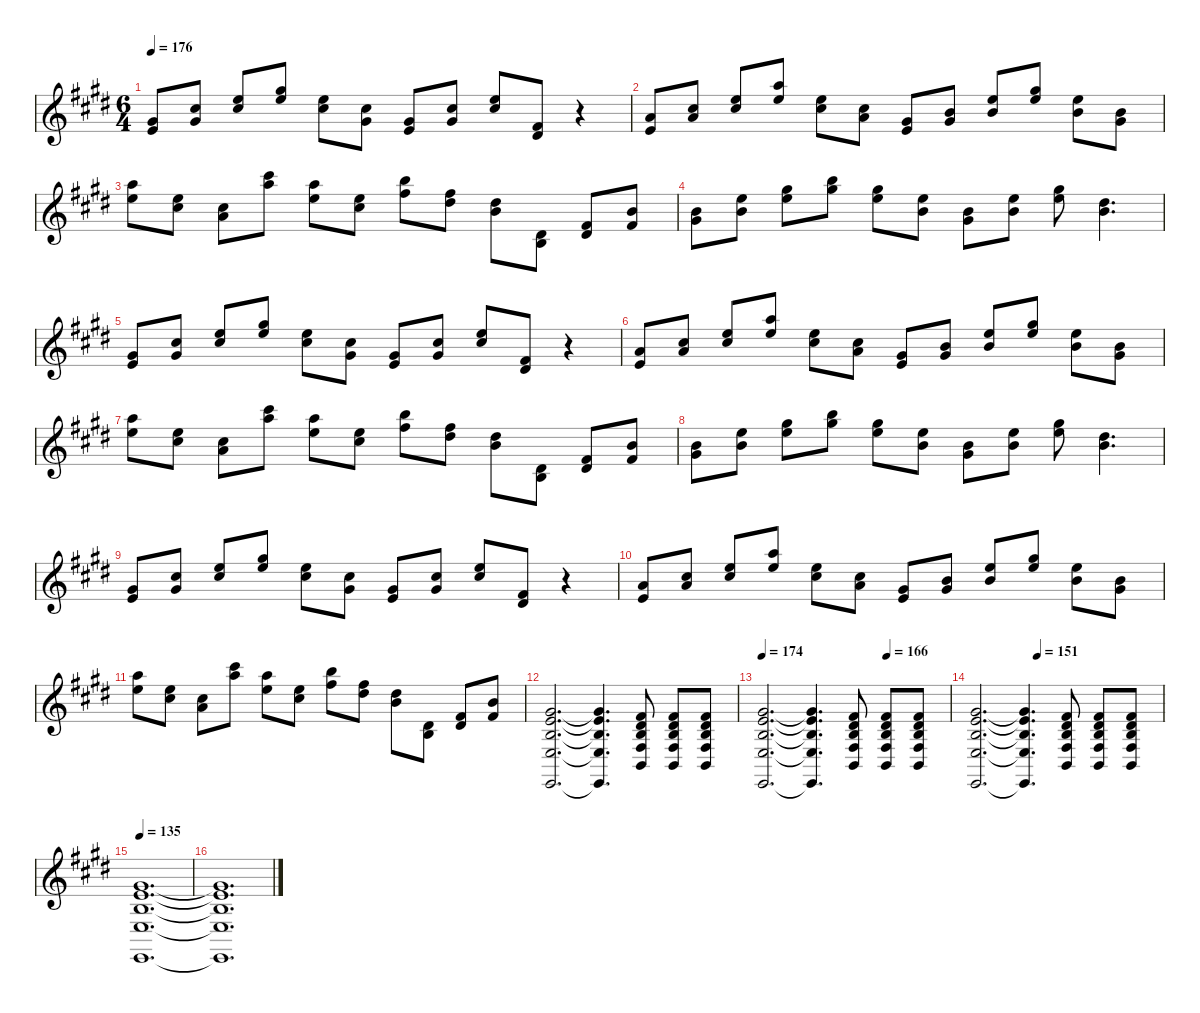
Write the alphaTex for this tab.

\defaultSystemsLayout 4
\hideDynamics
\bracketExtendMode nobrackets
\singleTrackTrackNamePolicy hidden
\multiTrackTrackNamePolicy hidden
\firstSystemTrackNameMode fullname
\firstSystemTrackNameOrientation horizontal
\otherSystemsTrackNameOrientation horizontal
\track ("Strings" "vln.") {instrument stringensemble1}
\staff {score}
\tuning (E4 B3 G3 D3 A2 C2)
\ts (6 4)
\tempo 176
\clef g2
\ks e
(0.1{acc forcenatural} 13.3{acc #}).8{dy mp beam Up} (14.2{acc #} 13.3{acc #}).8{beam Up} (12.1{acc forcenatural} 14.2{acc #}).8{beam Up} (16.1{acc #} 17.2{acc forcenatural}).8{beam Down} (12.1{acc forcenatural} 14.2{acc #}).8{beam Down} (9.1{acc #} 9.2{acc #}).8{beam Down} (4.1{acc #} 5.2{acc forcenatural}).8{beam Up} (9.1{acc #} 9.2{acc #}).8{beam Up} (12.1{acc forcenatural} 14.2{acc #}).8{beam Up} (11.3{acc #} 13.4{acc #}).8{beam Up} r.4{beam Up} |
(10.2{acc forcenatural} 9.3{acc forcenatural}).8{beam Up} (9.1{acc #} 10.2{acc forcenatural}).8{beam Up} (12.1{acc forcenatural} 14.2{acc #}).8{beam Up} (17.1{acc forcenatural} 17.2{acc forcenatural}).8{beam Down} (12.1{acc forcenatural} 14.2{acc #}).8{beam Down} (14.2{acc #} 14.3{acc forcenatural}).8{beam Down} (9.2{acc #} 9.3{acc forcenatural}).8{beam Up} (7.1{acc forcenatural} 9.2{acc #}).8{beam Up} (12.1{acc forcenatural} 12.2{acc forcenatural}).8{beam Up} (16.1{acc #} 17.2{acc forcenatural}).8{beam Down} (12.1{acc forcenatural} 12.2{acc forcenatural}).8{beam Down} (12.2{acc forcenatural} 13.3{acc #}).8{beam Down} |
(17.1{acc forcenatural} 17.2{acc forcenatural}).8{beam Down} (12.1{acc forcenatural} 14.2{acc #}).8{beam Down} (14.2{acc #} 14.3{acc forcenatural}).8{beam Down} (21.1{acc #} 22.2{acc forcenatural}).8{beam Down} (17.1{acc forcenatural} 17.2{acc forcenatural}).8{beam Down} (17.2{acc forcenatural} 18.3{acc #}).8{beam Down} (19.1{acc forcenatural} 19.2{acc #}).8{beam Down} (19.2{acc #} 20.3{acc #}).8{beam Down} (16.2{acc #} 16.3{acc forcenatural}).8{beam Down} (13.4{acc #} 14.5{acc forcenatural}).8{beam Up} (11.3{acc #} 13.4{acc #}).8{beam Up} (12.2{acc forcenatural} 11.3{acc #}).8{beam Up} |
(7.1{acc forcenatural} 9.2{acc #}).8{beam Down} (12.1{acc forcenatural} 12.2{acc forcenatural}).8{beam Down} (16.1{acc #} 17.2{acc forcenatural}).8{beam Down} (19.1{acc forcenatural} 21.2{acc #}).8{beam Down} (16.1{acc #} 17.2{acc forcenatural}).8{beam Down} (12.1{acc forcenatural} 12.2{acc forcenatural}).8{beam Down} (7.1{acc forcenatural} 9.2{acc #}).8{beam Down} (12.1{acc forcenatural} 12.2{acc forcenatural}).8{beam Down} (16.1{acc #} 17.2{acc forcenatural}).8{beam Down} (11.1{acc #} 12.2{acc forcenatural}).4{d beam Down} |
(0.1{acc forcenatural} 13.3{acc #}).8{beam Up} (14.2{acc #} 13.3{acc #}).8{beam Up} (12.1{acc forcenatural} 14.2{acc #}).8{beam Up} (16.1{acc #} 17.2{acc forcenatural}).8{beam Down} (12.1{acc forcenatural} 14.2{acc #}).8{beam Down} (9.1{acc #} 9.2{acc #}).8{beam Down} (4.1{acc #} 5.2{acc forcenatural}).8{beam Up} (9.1{acc #} 9.2{acc #}).8{beam Up} (12.1{acc forcenatural} 14.2{acc #}).8{beam Up} (11.3{acc #} 13.4{acc #}).8{beam Up} r.4{beam Up} |
(10.2{acc forcenatural} 9.3{acc forcenatural}).8{beam Up} (9.1{acc #} 10.2{acc forcenatural}).8{beam Up} (12.1{acc forcenatural} 14.2{acc #}).8{beam Up} (17.1{acc forcenatural} 17.2{acc forcenatural}).8{beam Down} (12.1{acc forcenatural} 14.2{acc #}).8{beam Down} (14.2{acc #} 14.3{acc forcenatural}).8{beam Down} (9.2{acc #} 9.3{acc forcenatural}).8{beam Up} (7.1{acc forcenatural} 9.2{acc #}).8{beam Up} (12.1{acc forcenatural} 12.2{acc forcenatural}).8{beam Up} (16.1{acc #} 17.2{acc forcenatural}).8{beam Down} (12.1{acc forcenatural} 12.2{acc forcenatural}).8{beam Down} (12.2{acc forcenatural} 13.3{acc #}).8{beam Down} |
(17.1{acc forcenatural} 17.2{acc forcenatural}).8{beam Down} (12.1{acc forcenatural} 14.2{acc #}).8{beam Down} (14.2{acc #} 14.3{acc forcenatural}).8{beam Down} (21.1{acc #} 22.2{acc forcenatural}).8{beam Down} (17.1{acc forcenatural} 17.2{acc forcenatural}).8{beam Down} (17.2{acc forcenatural} 18.3{acc #}).8{beam Down} (19.1{acc forcenatural} 19.2{acc #}).8{beam Down} (19.2{acc #} 20.3{acc #}).8{beam Down} (16.2{acc #} 16.3{acc forcenatural}).8{beam Down} (13.4{acc #} 14.5{acc forcenatural}).8{beam Up} (11.3{acc #} 13.4{acc #}).8{beam Up} (12.2{acc forcenatural} 11.3{acc #}).8{beam Up} |
(7.1{acc forcenatural} 9.2{acc #}).8{beam Down} (12.1{acc forcenatural} 12.2{acc forcenatural}).8{beam Down} (16.1{acc #} 17.2{acc forcenatural}).8{beam Down} (19.1{acc forcenatural} 21.2{acc #}).8{beam Down} (16.1{acc #} 17.2{acc forcenatural}).8{beam Down} (12.1{acc forcenatural} 12.2{acc forcenatural}).8{beam Down} (7.1{acc forcenatural} 9.2{acc #}).8{beam Down} (12.1{acc forcenatural} 12.2{acc forcenatural}).8{beam Down} (16.1{acc #} 17.2{acc forcenatural}).8{beam Down} (11.1{acc #} 12.2{acc forcenatural}).4{d beam Down} |
(0.1{acc forcenatural} 13.3{acc #}).8{beam Up} (14.2{acc #} 13.3{acc #}).8{beam Up} (12.1{acc forcenatural} 14.2{acc #}).8{beam Up} (16.1{acc #} 17.2{acc forcenatural}).8{beam Down} (12.1{acc forcenatural} 14.2{acc #}).8{beam Down} (9.1{acc #} 9.2{acc #}).8{beam Down} (4.1{acc #} 5.2{acc forcenatural}).8{beam Up} (9.1{acc #} 9.2{acc #}).8{beam Up} (12.1{acc forcenatural} 14.2{acc #}).8{beam Up} (11.3{acc #} 13.4{acc #}).8{beam Up} r.4{beam Up} |
(10.2{acc forcenatural} 9.3{acc forcenatural}).8{beam Up} (9.1{acc #} 10.2{acc forcenatural}).8{beam Up} (12.1{acc forcenatural} 14.2{acc #}).8{beam Up} (17.1{acc forcenatural} 17.2{acc forcenatural}).8{beam Down} (12.1{acc forcenatural} 14.2{acc #}).8{beam Down} (14.2{acc #} 14.3{acc forcenatural}).8{beam Down} (9.2{acc #} 9.3{acc forcenatural}).8{beam Up} (7.1{acc forcenatural} 9.2{acc #}).8{beam Up} (12.1{acc forcenatural} 12.2{acc forcenatural}).8{beam Up} (16.1{acc #} 17.2{acc forcenatural}).8{beam Down} (12.1{acc forcenatural} 12.2{acc forcenatural}).8{beam Down} (12.2{acc forcenatural} 13.3{acc #}).8{beam Down} |
(17.1{acc forcenatural} 17.2{acc forcenatural}).8{beam Down} (12.1{acc forcenatural} 14.2{acc #}).8{beam Down} (14.2{acc #} 14.3{acc forcenatural}).8{beam Down} (21.1{acc #} 22.2{acc forcenatural}).8{beam Down} (17.1{acc forcenatural} 17.2{acc forcenatural}).8{beam Down} (17.2{acc forcenatural} 18.3{acc #}).8{beam Down} (19.1{acc forcenatural} 19.2{acc #}).8{beam Down} (19.2{acc #} 20.3{acc #}).8{beam Down} (16.2{acc #} 16.3{acc forcenatural}).8{beam Down} (13.4{acc #} 14.5{acc forcenatural}).8{beam Up} (11.3{acc #} 13.4{acc #}).8{beam Up} (12.2{acc forcenatural} 11.3{acc #}).8{beam Up} |
(4.1{acc #} 5.2{acc forcenatural} 4.3{acc forcenatural} 7.5{acc forcenatural} 4.6{acc forcenatural}).2{d beam Up} (4.1{t acc #} 5.2{t acc forcenatural} 4.3{t acc forcenatural} 7.5{t acc forcenatural} 4.6{t acc forcenatural}).4{d dy f beam Up} (2.1{acc #} 4.2{acc #} 4.3{acc forcenatural} 4.4{acc #} 2.5{acc forcenatural}).8{dy mp beam Up} (2.1{acc #} 4.2{acc #} 4.3{acc forcenatural} 4.4{acc #} 2.5{acc forcenatural}).8{beam Up} (2.1{acc #} 4.2{acc #} 4.3{acc forcenatural} 4.4{acc #} 2.5{acc forcenatural}).8{beam Up} |
\tempo 174
\tempo (166 0.666667)
(4.1{acc #} 5.2{acc forcenatural} 4.3{acc forcenatural} 2.4{acc forcenatural} 4.6{acc forcenatural}).2{d beam Up} (4.1{t acc #} 5.2{t acc forcenatural} 4.3{t acc forcenatural} 2.4{t acc forcenatural} 4.6{t acc forcenatural}).4{d beam Up} (2.1{acc #} 4.2{acc #} 4.3{acc forcenatural} 4.4{acc #} 2.5{acc forcenatural}).8{beam Up} (2.1{acc #} 4.2{acc #} 4.3{acc forcenatural} 4.4{acc #} 2.5{acc forcenatural}).8{beam Up} (2.1{acc #} 4.2{acc #} 4.3{acc forcenatural} 4.4{acc #} 2.5{acc forcenatural}).8{beam Up} |
\tempo (151 0.333333)
(4.1{acc #} 5.2{acc forcenatural} 4.3{acc forcenatural} 2.4{acc forcenatural} 4.6{acc forcenatural}).2{d beam Up} (4.1{t acc #} 5.2{t acc forcenatural} 4.3{t acc forcenatural} 2.4{t acc forcenatural} 4.6{t acc forcenatural}).4{d dy f beam Up} (2.1{acc #} 4.2{acc #} 4.3{acc forcenatural} 4.4{acc #} 2.5{acc forcenatural}).8{dy mp beam Up} (2.1{acc #} 4.2{acc #} 4.3{acc forcenatural} 4.4{acc #} 2.5{acc forcenatural}).8{beam Up} (2.1{acc #} 4.2{acc #} 4.3{acc forcenatural} 4.4{acc #} 2.5{acc forcenatural}).8{beam Up} |
\tempo 135
(4.1{acc #} 5.2{acc forcenatural} 4.3{acc forcenatural} 2.4{acc forcenatural} 4.6{acc forcenatural}).1{d beam Up} |
(4.1{t acc #} 5.2{t acc forcenatural} 4.3{t acc forcenatural} 2.4{t acc forcenatural} 4.6{t acc forcenatural}).1{d dy f beam Up}
